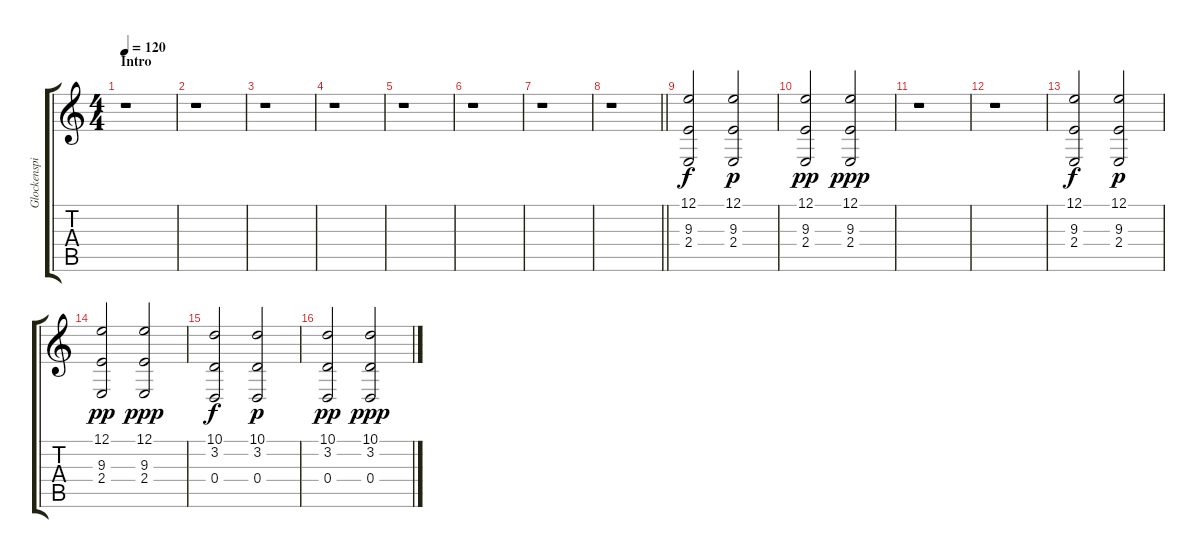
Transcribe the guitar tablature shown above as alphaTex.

\track ("Glockenspiel" "Glockenspi") {instrument glockenspiel}
\staff {score tabs}
\tuning (E4 B3 G3 D3 A2 E2) {hide}
\ts (4 4)
\section ("" "Intro")
\tempo 120
\clef g2
\ks c
r.1{dy f instrument glockenspiel} |
r.1 |
r.1 |
r.1 |
r.1 |
r.1 |
r.1 |
\barLineRight lightlight
r.1 |
(12.1 9.3 2.4).2{volume 10} (12.1 9.3 2.4).2{dy p volume 10} |
(12.1 9.3 2.4).2{dy pp volume 10} (12.1 9.3 2.4).2{dy ppp volume 10} |
r.1 |
r.1 |
(12.1 9.3 2.4).2{dy f volume 10} (12.1 9.3 2.4).2{dy p volume 10} |
(12.1 9.3 2.4).2{dy pp volume 10} (12.1 9.3 2.4).2{dy ppp volume 10} |
(10.1 3.2 0.4).2{dy f volume 10} (10.1 3.2 0.4).2{dy p volume 10} |
(10.1 3.2 0.4).2{dy pp volume 10} (10.1 3.2 0.4).2{dy ppp volume 10}
